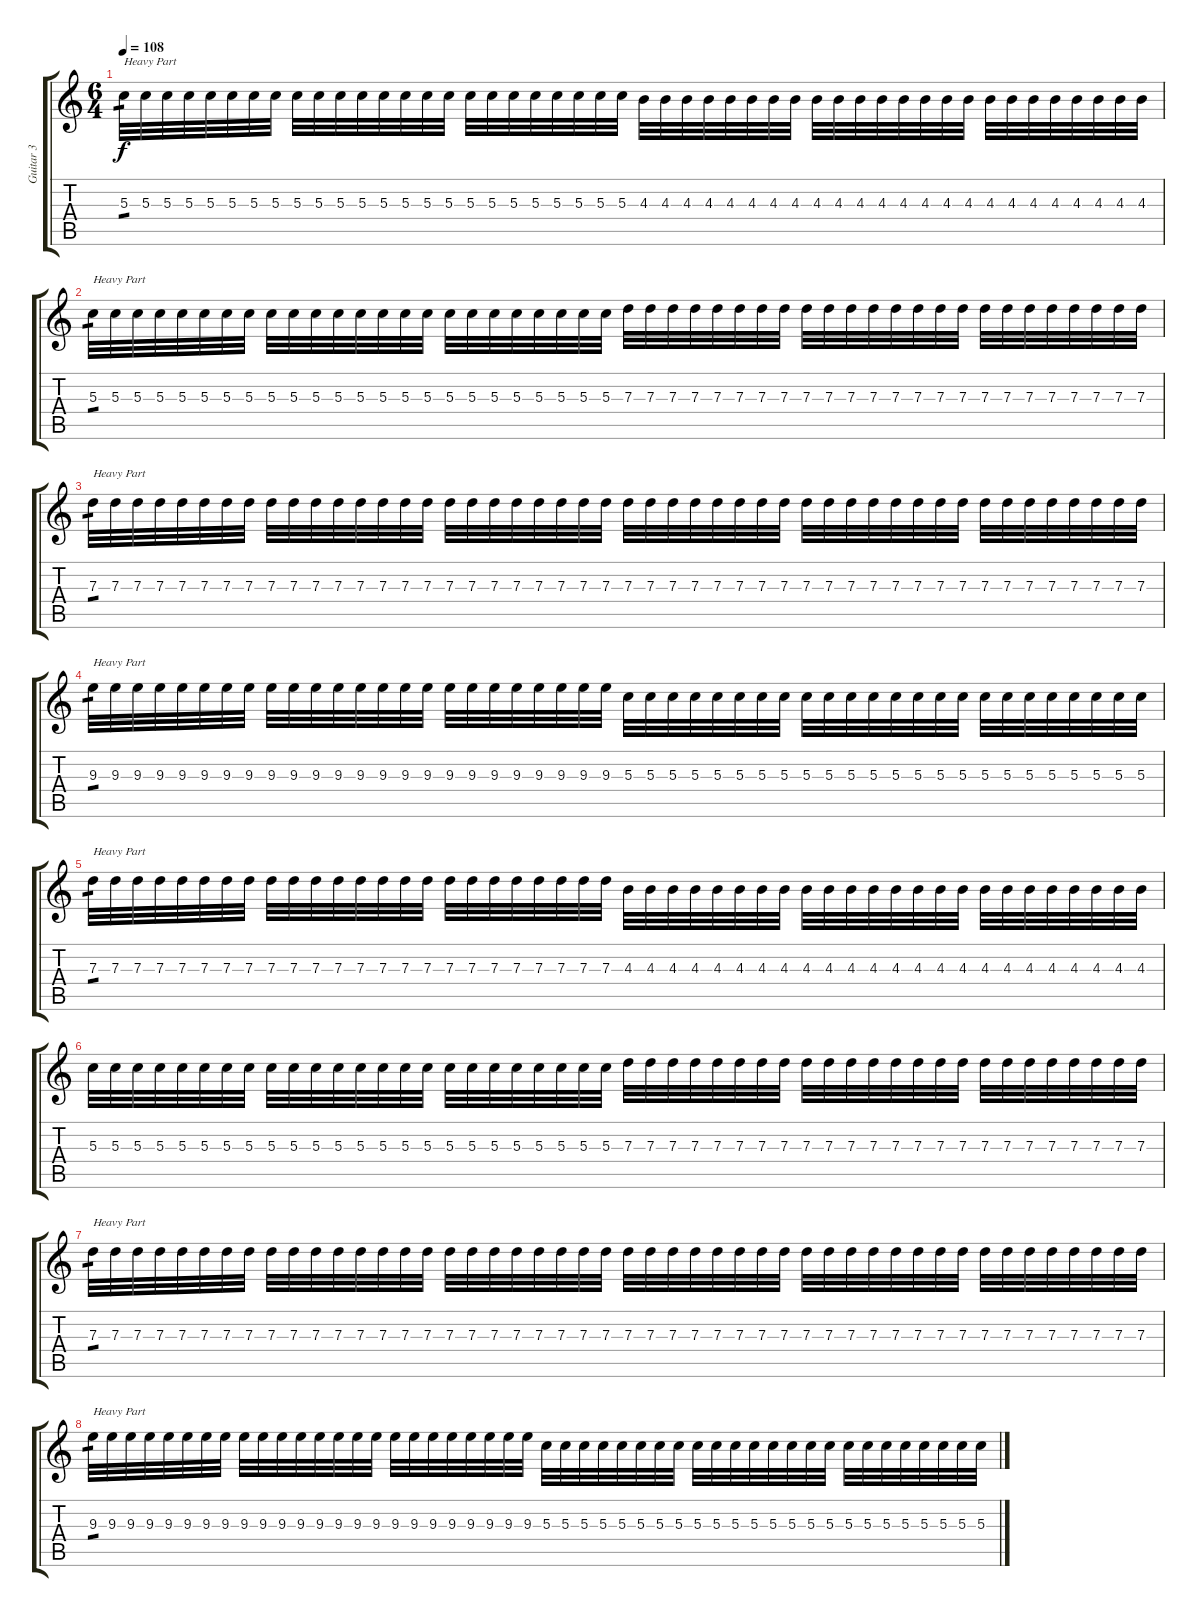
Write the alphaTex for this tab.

\track ("Guitar 3" "Guitar 3") {instrument distortionguitar}
\staff {score tabs}
\tuning (E4 B3 G3 D3 A2 E2) {hide}
\ts (6 4)
\tempo 108
\clef g2
\ks c
5.3.32{txt "Heavy Part" tp 1 dy f} 5.3.32 5.3.32 5.3.32 5.3.32 5.3.32 5.3.32 5.3.32 5.3.32 5.3.32 5.3.32 5.3.32 5.3.32 5.3.32 5.3.32 5.3.32 5.3.32 5.3.32 5.3.32 5.3.32 5.3.32 5.3.32 5.3.32 5.3.32 4.3.32 4.3.32 4.3.32 4.3.32 4.3.32 4.3.32 4.3.32 4.3.32 4.3.32 4.3.32 4.3.32 4.3.32 4.3.32 4.3.32 4.3.32 4.3.32 4.3.32 4.3.32 4.3.32 4.3.32 4.3.32 4.3.32 4.3.32 4.3.32 |
5.3.32{txt "Heavy Part" tp 1} 5.3.32 5.3.32 5.3.32 5.3.32 5.3.32 5.3.32 5.3.32 5.3.32 5.3.32 5.3.32 5.3.32 5.3.32 5.3.32 5.3.32 5.3.32 5.3.32 5.3.32 5.3.32 5.3.32 5.3.32 5.3.32 5.3.32 5.3.32 7.3.32 7.3.32 7.3.32 7.3.32 7.3.32 7.3.32 7.3.32 7.3.32 7.3.32 7.3.32 7.3.32 7.3.32 7.3.32 7.3.32 7.3.32 7.3.32 7.3.32 7.3.32 7.3.32 7.3.32 7.3.32 7.3.32 7.3.32 7.3.32 |
7.3.32{txt "Heavy Part" tp 1} 7.3.32 7.3.32 7.3.32 7.3.32 7.3.32 7.3.32 7.3.32 7.3.32 7.3.32 7.3.32 7.3.32 7.3.32 7.3.32 7.3.32 7.3.32 7.3.32 7.3.32 7.3.32 7.3.32 7.3.32 7.3.32 7.3.32 7.3.32 7.3.32 7.3.32 7.3.32 7.3.32 7.3.32 7.3.32 7.3.32 7.3.32 7.3.32 7.3.32 7.3.32 7.3.32 7.3.32 7.3.32 7.3.32 7.3.32 7.3.32 7.3.32 7.3.32 7.3.32 7.3.32 7.3.32 7.3.32 7.3.32 |
9.3.32{txt "Heavy Part" tp 1} 9.3.32 9.3.32 9.3.32 9.3.32 9.3.32 9.3.32 9.3.32 9.3.32 9.3.32 9.3.32 9.3.32 9.3.32 9.3.32 9.3.32 9.3.32 9.3.32 9.3.32 9.3.32 9.3.32 9.3.32 9.3.32 9.3.32 9.3.32 5.3.32 5.3.32 5.3.32 5.3.32 5.3.32 5.3.32 5.3.32 5.3.32 5.3.32 5.3.32 5.3.32 5.3.32 5.3.32 5.3.32 5.3.32 5.3.32 5.3.32 5.3.32 5.3.32 5.3.32 5.3.32 5.3.32 5.3.32 5.3.32 |
7.3.32{txt "Heavy Part" tp 1} 7.3.32 7.3.32 7.3.32 7.3.32 7.3.32 7.3.32 7.3.32 7.3.32 7.3.32 7.3.32 7.3.32 7.3.32 7.3.32 7.3.32 7.3.32 7.3.32 7.3.32 7.3.32 7.3.32 7.3.32 7.3.32 7.3.32 7.3.32 4.3.32 4.3.32 4.3.32 4.3.32 4.3.32 4.3.32 4.3.32 4.3.32 4.3.32 4.3.32 4.3.32 4.3.32 4.3.32 4.3.32 4.3.32 4.3.32 4.3.32 4.3.32 4.3.32 4.3.32 4.3.32 4.3.32 4.3.32 4.3.32 |
5.3.32 5.3.32 5.3.32 5.3.32 5.3.32 5.3.32 5.3.32 5.3.32 5.3.32 5.3.32 5.3.32 5.3.32 5.3.32 5.3.32 5.3.32 5.3.32 5.3.32 5.3.32 5.3.32 5.3.32 5.3.32 5.3.32 5.3.32 5.3.32 7.3.32 7.3.32 7.3.32 7.3.32 7.3.32 7.3.32 7.3.32 7.3.32 7.3.32 7.3.32 7.3.32 7.3.32 7.3.32 7.3.32 7.3.32 7.3.32 7.3.32 7.3.32 7.3.32 7.3.32 7.3.32 7.3.32 7.3.32 7.3.32 |
7.3.32{txt "Heavy Part" tp 1} 7.3.32 7.3.32 7.3.32 7.3.32 7.3.32 7.3.32 7.3.32 7.3.32 7.3.32 7.3.32 7.3.32 7.3.32 7.3.32 7.3.32 7.3.32 7.3.32 7.3.32 7.3.32 7.3.32 7.3.32 7.3.32 7.3.32 7.3.32 7.3.32 7.3.32 7.3.32 7.3.32 7.3.32 7.3.32 7.3.32 7.3.32 7.3.32 7.3.32 7.3.32 7.3.32 7.3.32 7.3.32 7.3.32 7.3.32 7.3.32 7.3.32 7.3.32 7.3.32 7.3.32 7.3.32 7.3.32 7.3.32 |
9.3.32{txt "Heavy Part" tp 1} 9.3.32 9.3.32 9.3.32 9.3.32 9.3.32 9.3.32 9.3.32 9.3.32 9.3.32 9.3.32 9.3.32 9.3.32 9.3.32 9.3.32 9.3.32 9.3.32 9.3.32 9.3.32 9.3.32 9.3.32 9.3.32 9.3.32 9.3.32 5.3.32 5.3.32 5.3.32 5.3.32 5.3.32 5.3.32 5.3.32 5.3.32 5.3.32 5.3.32 5.3.32 5.3.32 5.3.32 5.3.32 5.3.32 5.3.32 5.3.32 5.3.32 5.3.32 5.3.32 5.3.32 5.3.32 5.3.32 5.3.32
